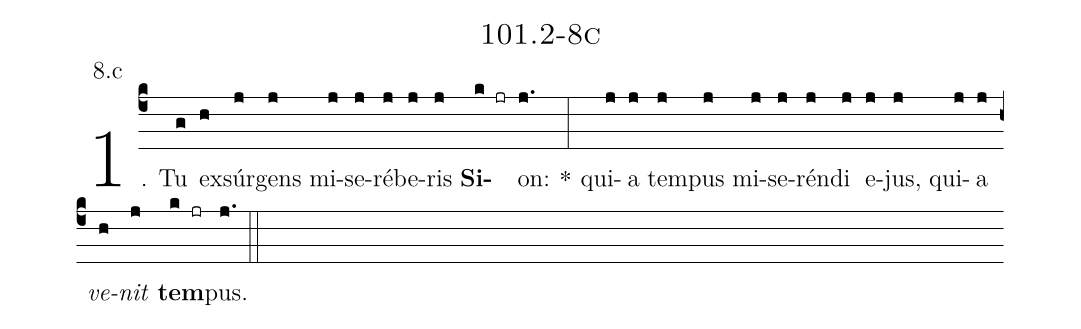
name: 101.2-8c;
annotation: 8.c;
%%
(c4)1. Tu(g) ex(h)súr(j)gens(j) mi(j)se(j)ré(j)be(j)ris(j) <b>Si</b>(k jr)on:(j.) *(:) qui(j)a(j) tem(j)pus(j) mi(j)se(j)rén(j)di(j) e(j)jus,(j) qui(j)a(j) <i>ve</i>(h)<i>nit</i>(j) <b>tem</b>(k jr)pus.(j.) (::)


%E(j) u(j) o(h) u(j) a(k) e.(j.) (::)
